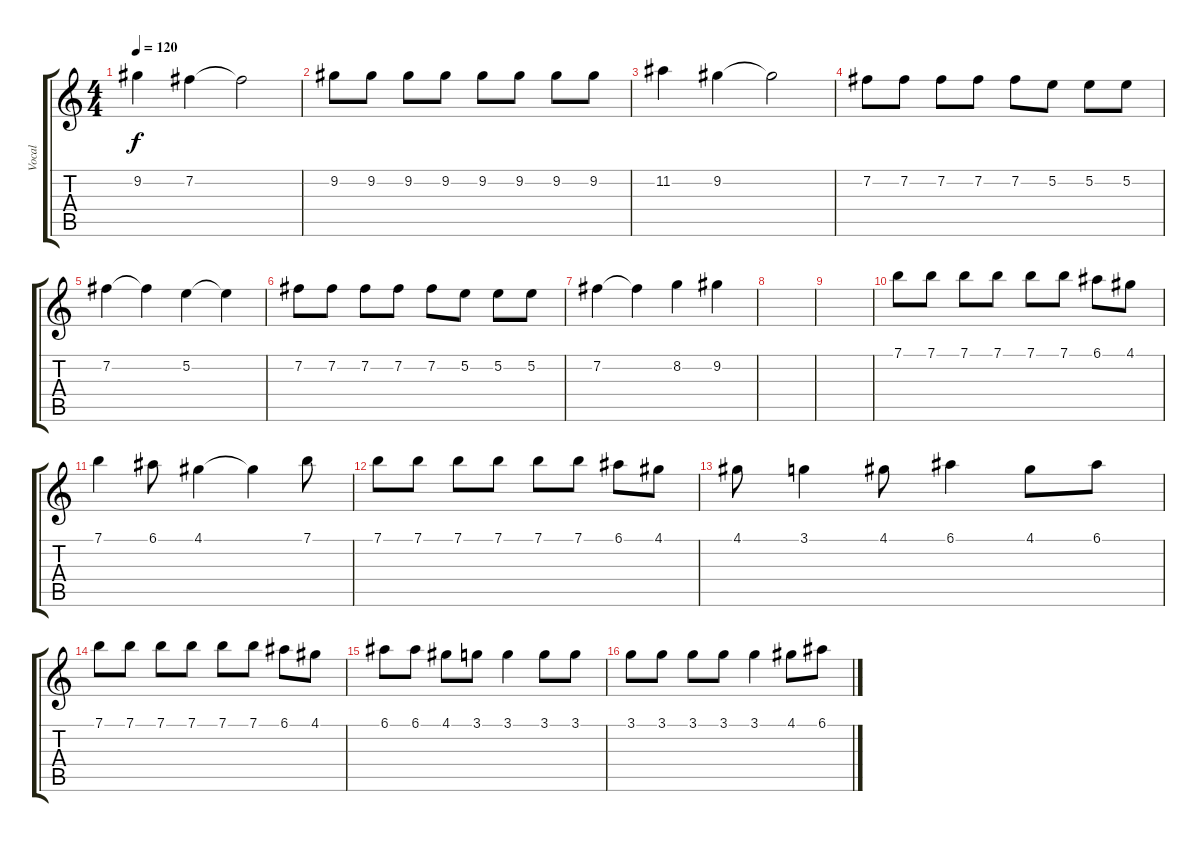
\track ("Vocal" "Vocal") {instrument acousticguitarnylon}
\staff {score tabs}
\tuning (E4 B3 G3 D3 A2 E2) {hide}
\ts (4 4)
\tempo 120
\clef g2
\ks c
9.2.4{dy f} 7.2.4 7.2{t}.2 |
9.2.8 9.2.8 9.2.8 9.2.8 9.2.8 9.2.8 9.2.8 9.2.8 |
11.2.4 9.2.4 9.2{t}.2 |
7.2.8 7.2.8 7.2.8 7.2.8 7.2.8 5.2.8 5.2.8 5.2.8 |
7.2.4 7.2{t}.4 5.2.4 5.2{t}.4 |
7.2.8 7.2.8 7.2.8 7.2.8 7.2.8 5.2.8 5.2.8 5.2.8 |
7.2.4 7.2{t}.4 8.2.4 9.2.4 |
|
|
7.1.8 7.1.8 7.1.8 7.1.8 7.1.8 7.1.8 6.1.8 4.1.8 |
7.1.4 6.1.8 4.1.4 4.1{t}.4 7.1.8 |
7.1.8 7.1.8 7.1.8 7.1.8 7.1.8 7.1.8 6.1.8 4.1.8 |
4.1.8 3.1.4 4.1.8 6.1.4 4.1.8 6.1.8 |
7.1.8 7.1.8 7.1.8 7.1.8 7.1.8 7.1.8 6.1.8 4.1.8 |
6.1.8 6.1.8 4.1.8 3.1.8 3.1.4 3.1.8 3.1.8 |
3.1.8 3.1.8 3.1.8 3.1.8 3.1.4 4.1.8 6.1.8
